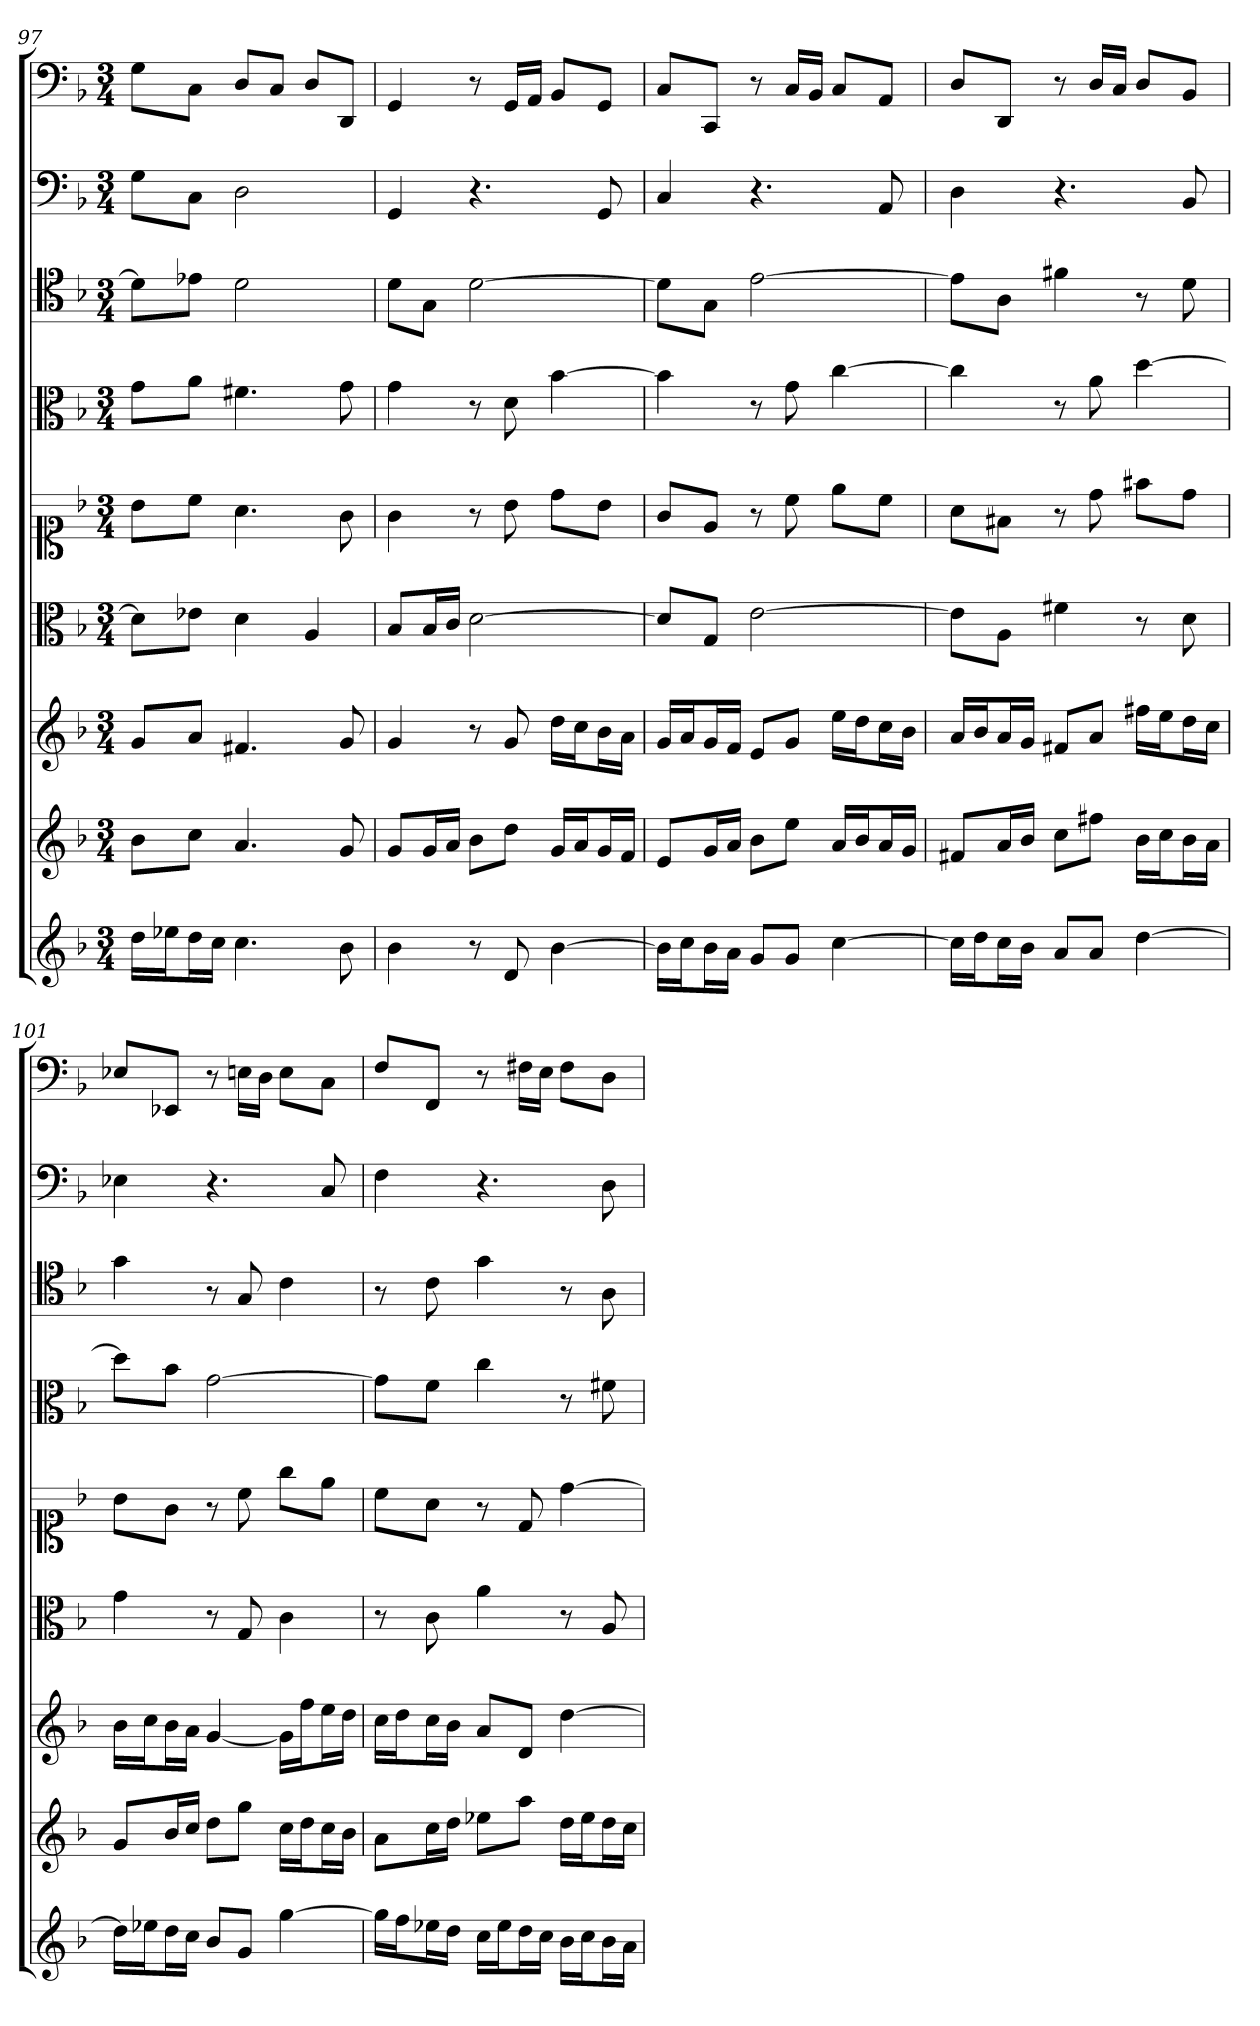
**kern	**kern	**kern	**kern	**kern	**kern	**kern	**kern	**kern
*part9	*part8	*part7	*part6	*part5	*part4	*part3	*part2	*part1
*staff9	*staff8	*staff7	*staff6	*staff5	*staff4	*staff3	*staff2	*staff1
*	*	*	*clefC3	*clefC1	*clefC3	*clefC4	*clefF4	*clefF4
*k[b-]	*k[b-]	*k[b-]	*k[b-]	*k[b-]	*k[b-]	*k[b-]	*k[b-]	*k[b-]
*d:	*d:	*d:	*d:	*d:	*d:	*d:	*d:	*d:
*M3/4	*M3/4	*M3/4	*M3/4	*M3/4	*M3/4	*M3/4	*M3/4	*M3/4
=97	=97	=97	=97	=97	=97	=97	=97	=97
16ddLL	8b-L	8gL	8d\L]	8b-\L	8g\L	8d\L]	8G\L	8G\L
16ee-XJ	.	.	.	.	.	.	.	.
16ddL	8ccJ	8aJ	8e-X\J	8cc\J	8a\J	8e-X\J	8C\J	8C\J
16ccJJ	.	.	.	.	.	.	.	.
4.cc	4.a	4.f#X	4d	4.a	4.f#X	2d	2D	8D/L
.	.	.	.	.	.	.	.	8C/J
.	.	.	4A	.	.	.	.	8D/L
8b-	8g	8g	.	8g	8g	.	.	8DD/J
=98	=98	=98	=98	=98	=98	=98	=98	=98
4b-	8gL	4g	8B-/L	4g	4g	8d\L	4GG	4GG
.	16gL	.	16B-/L	.	.	8G\J	.	.
.	16aJJ	.	16c/JJ	.	.	.	.	.
8r	8b-L	8r	[2d	8r	8r	[2d	4.r	8r
8d	8ddJ	8g	.	8b-	8d	.	.	16GG/LL
.	.	.	.	.	.	.	.	16AA/JJ
[4b-	16gLL	16ddLL	.	8dd\L	[4b-	.	.	8BB-/L
.	16aJ	16ccJ	.	.	.	.	.	.
.	16gL	16b-L	.	8b-\J	.	.	8GG	8GG/J
.	16fJJ	16aJJ	.	.	.	.	.	.
=99	=99	=99	=99	=99	=99	=99	=99	=99
16b-LL]	8eL	16gLL	8d/L]	8g/L	4b-]	8d\L]	4C	8C/L
16ccJ	.	16aJ	.	.	.	.	.	.
16b-L	16gL	16gL	8G/J	8e/J	.	8G\J	.	8CC/J
16aJJ	16aJJ	16fJJ	.	.	.	.	.	.
8gL	8b-L	8eL	[2e	8r	8r	[2e	4.r	8r
8gJ	8eeJ	8gJ	.	8cc	8g	.	.	16C/LL
.	.	.	.	.	.	.	.	16BB-/JJ
[4cc	16aLL	16eeLL	.	8ee\L	[4cc	.	.	8C/L
.	16b-J	16ddJ	.	.	.	.	.	.
.	16aL	16ccL	.	8cc\J	.	.	8AA	8AA/J
.	16gJJ	16b-JJ	.	.	.	.	.	.
=100	=100	=100	=100	=100	=100	=100	=100	=100
16ccLL]	8f#XL	16aLL	8e\L]	8a\L	4cc]	8e\L]	4D	8D/L
16ddJ	.	16b-J	.	.	.	.	.	.
16ccL	16aL	16aL	8A\J	8f#X\J	.	8A\J	.	8DD/J
16b-JJ	16b-JJ	16gJJ	.	.	.	.	.	.
8aL	8ccL	8f#XL	4f#X	8r	8r	4f#X	4.r	8r
8aJ	8ff#XJ	8aJ	.	8dd	8a	.	.	16D/LL
.	.	.	.	.	.	.	.	16C/JJ
[4dd	16b-LL	16ff#XLL	8r	8ff#X\L	[4dd	8r	.	8D/L
.	16ccJ	16eeJ	.	.	.	.	.	.
.	16b-L	16ddL	8d	8dd\J	.	8d	8BB-	8BB-/J
.	16aJJ	16ccJJ	.	.	.	.	.	.
=101	=101	=101	=101	=101	=101	=101	=101	=101
16ddLL]	8gL	16b-LL	4g	8b-\L	8dd\L]	4g	4E-X	8E-X/L
16ee-XJ	.	16ccJ	.	.	.	.	.	.
16ddL	16b-L	16b-L	.	8g\J	8b-\J	.	.	8EE-X/J
16ccJJ	16ccJJ	16aJJ	.	.	.	.	.	.
8b-L	8ddL	[4g	8r	8r	[2g	8r	4.r	8r
8gJ	8ggJ	.	8G	8cc	.	8G	.	16En\LL
.	.	.	.	.	.	.	.	16D\JJ
[4gg	16ccLL	16gLL]	4c	8gg\L	.	4c	.	8E\L
.	16ddJ	16ffJ	.	.	.	.	.	.
.	16ccL	16eeL	.	8ee\J	.	.	8C	8C\J
.	16b-JJ	16ddJJ	.	.	.	.	.	.
=102	=102	=102	=102	=102	=102	=102	=102	=102
16ggLL]	8aL	16ccLL	8r	8cc\L	8g\L]	8r	4F	8F/L
16ffJ	.	16ddJ	.	.	.	.	.	.
16ee-XL	16ccL	16ccL	8c	8a\J	8f\J	8c	.	8FF/J
16ddJJ	16ddJJ	16b-JJ	.	.	.	.	.	.
16ccLL	8ee-XL	8aL	4a	8r	4cc	4g	4.r	8r
16ee-J	.	.	.	.	.	.	.	.
16ddL	8aaJ	8dJ	.	8d	.	.	.	16F#X\LL
16ccJJ	.	.	.	.	.	.	.	16E\JJ
16b-LL	16ddLL	[4dd	8r	[4dd	8r	8r	.	8F#\L
16ccJ	16ee-J	.	.	.	.	.	.	.
16b-L	16ddL	.	8A	.	8f#X	8A	8D	8D\J
16aJJ	16ccJJ	.	.	.	.	.	.	.
=	=	=	=	=	=	=	=	=
*-	*-	*-	*-	*-	*-	*-	*-	*-
